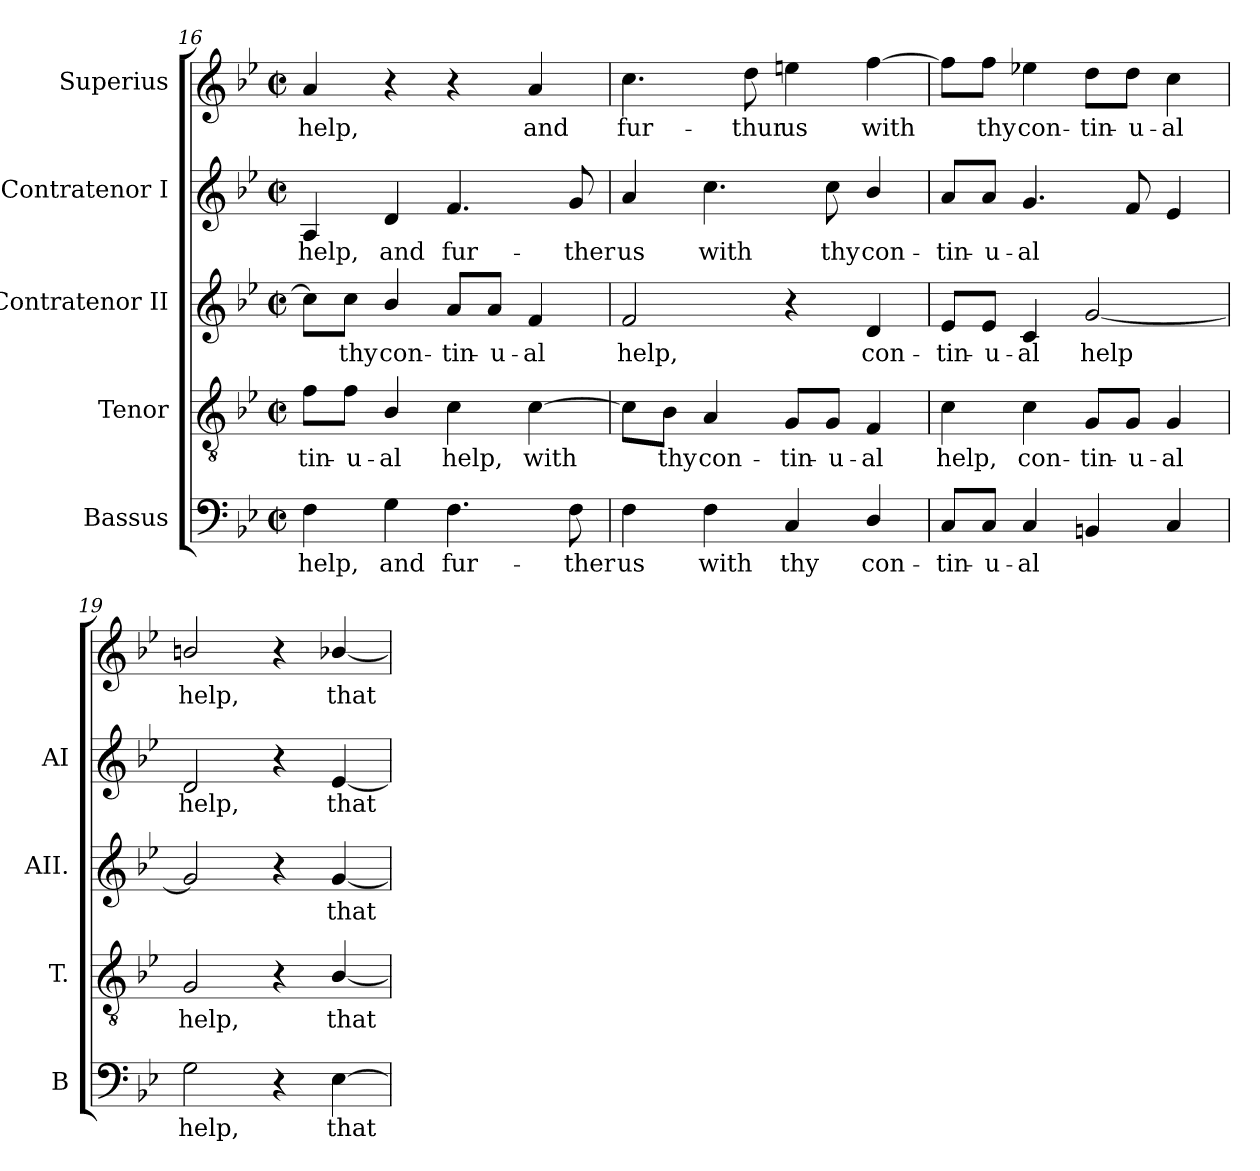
**kern	**text	**kern	**text	**kern	**text	**kern	**text	**kern	**text
*part5	*part5	*part4	*part4	*part3	*part3	*part2	*part2	*part1	*part1
*staff5	*staff5	*staff4	*staff4	*staff3	*staff3	*staff2	*staff2	*staff1	*staff1
*I"Bassus	*	*I"Tenor	*	*I"Contratenor II	*	*I"Contratenor I	*	*I"Superius	*
*I'B	*	*I'T.	*	*I'AII.	*	*I'AI	*	*	*
*clefF4	*	*clefGv2	*	*clefG2	*	*clefG2	*	*clefG2	*
*	*	*ITrd7c12	*	*	*	*	*	*	*
*k[b-e-]	*	*k[b-e-]	*	*k[b-e-]	*	*k[b-e-]	*	*k[b-e-]	*
*B-:	*	*B-:	*	*B-:	*	*B-:	*	*B-:	*
*M2/2	*	*M2/2	*	*M2/2	*	*M2/2	*	*M2/2	*
*met(c|)	*	*met(c|)	*	*met(c|)	*	*met(c|)	*	*met(c|)	*
=16	=16	=16	=16	=16	=16	=16	=16	=16	=16
!	!LO:LY:b:color=#000000	!	!	!	!	!	!	!	!
!	!	!	!LO:LY:b:color=#000000	!	!	!	!	!	!
!	!	!	!	!	!	!	!LO:LY:b:color=#000000	!	!
!	!	!	!	!	!	!	!	!	!LO:LY:b:color=#000000
4Fi\	help,	8Fi\L	-tin-	8cci\L]	.	4Ai/	help,	4ai/	help,
!	!	!	!LO:LY:b:color=#000000	!	!	!	!	!	!
!	!	!	!	!	!LO:LY:b:color=#000000	!	!	!	!
.	.	8Fi\J	-u-	8cci\J	thy	.	.	.	.
!	!LO:LY:b:color=#000000	!	!	!	!	!	!	!	!
!	!	!	!LO:LY:b:color=#000000	!	!	!	!	!	!
!	!	!	!	!	!LO:LY:b:color=#000000	!	!	!	!
!	!	!	!	!	!	!	!LO:LY:b:color=#000000	!	!
4Gi\	and	4BB-i/	-al	4b-i/	con-	4di/	and	4r	.
!	!LO:LY:b:color=#000000	!	!	!	!	!	!	!	!
!	!	!	!LO:LY:b:color=#000000	!	!	!	!	!	!
!	!	!	!	!	!LO:LY:b:color=#000000	!	!	!	!
!	!	!	!	!	!	!	!LO:LY:b:color=#000000	!	!
4.Fi\	fur-	4Ci\	help,	8ai/L	-tin-	4.fi/	fur-	4r	.
!	!	!	!	!	!LO:LY:b:color=#000000	!	!	!	!
.	.	.	.	8ai/J	-u-	.	.	.	.
!	!	!	!LO:LY:b:color=#000000	!	!	!	!	!	!
!	!	!	!	!	!LO:LY:b:color=#000000	!	!	!	!
!	!	!	!	!	!	!	!	!	!LO:LY:b:color=#000000
.	.	[4Ci\	with	4fi/	-al	.	.	4ai/	and
!	!LO:LY:b:color=#000000	!	!	!	!	!	!	!	!
!	!	!	!	!	!	!	!LO:LY:b:color=#000000	!	!
8Fi\	-ther	.	.	.	.	8gi/	-ther	.	.
=17	=17	=17	=17	=17	=17	=17	=17	=17	=17
!	!LO:LY:b:color=#000000	!	!	!	!	!	!	!	!
!	!	!	!	!	!LO:LY:b:color=#000000	!	!	!	!
!	!	!	!	!	!	!	!LO:LY:b:color=#000000	!	!
!	!	!	!	!	!	!	!	!	!LO:LY:b:color=#000000
4Fi\	us	8Ci\L]	.	2fi/	help,	4ai/	us	4.cci\	fur-
!	!	!	!LO:LY:b:color=#000000	!	!	!	!	!	!
.	.	8BB-i\J	thy	.	.	.	.	.	.
!	!LO:LY:b:color=#000000	!	!	!	!	!	!	!	!
!	!	!	!LO:LY:b:color=#000000	!	!	!	!	!	!
!	!	!	!	!	!	!	!LO:LY:b:color=#000000	!	!
4Fi\	with	4AAi/	con-	.	.	4.cci\	with	.	.
!	!	!	!	!	!	!	!	!	!LO:LY:b:color=#000000
.	.	.	.	.	.	.	.	8ddi\	-thur
!	!LO:LY:b:color=#000000	!	!	!	!	!	!	!	!
!	!	!	!LO:LY:b:color=#000000	!	!	!	!	!	!
!	!	!	!	!	!	!	!	!	!LO:LY:b:color=#000000
4Ci/	thy	8GGi/L	-tin-	4r	.	.	.	4eeni\	us
!	!	!	!LO:LY:b:color=#000000	!	!	!	!	!	!
!	!	!	!	!	!	!	!LO:LY:b:color=#000000	!	!
.	.	8GGi/J	-u-	.	.	8cci\	thy	.	.
!	!LO:LY:b:color=#000000	!	!	!	!	!	!	!	!
!	!	!	!LO:LY:b:color=#000000	!	!	!	!	!	!
!	!	!	!	!	!LO:LY:b:color=#000000	!	!	!	!
!	!	!	!	!	!	!	!LO:LY:b:color=#000000	!	!
!	!	!	!	!	!	!	!	!	!LO:LY:b:color=#000000
4Di/	con-	4FFi/	-al	4di/	con-	4b-i/	con-	[4ffi\	with
=18	=18	=18	=18	=18	=18	=18	=18	=18	=18
!	!LO:LY:b:color=#000000	!	!	!	!	!	!	!	!
!	!	!	!LO:LY:b:color=#000000	!	!	!	!	!	!
!	!	!	!	!	!LO:LY:b:color=#000000	!	!	!	!
!	!	!	!	!	!	!	!LO:LY:b:color=#000000	!	!
8Ci/L	-tin-	4Ci\	help,	8e-i/L	-tin-	8ai/L	-tin-	8ffi\L]	.
!	!LO:LY:b:color=#000000	!	!	!	!	!	!	!	!
!	!	!	!	!	!LO:LY:b:color=#000000	!	!	!	!
!	!	!	!	!	!	!	!LO:LY:b:color=#000000	!	!
!	!	!	!	!	!	!	!	!	!LO:LY:b:color=#000000
8Ci/J	-u-	.	.	8e-i/J	-u-	8ai/J	-u-	8ffi\J	thy
!	!LO:LY:b:color=#000000	!	!	!	!	!	!	!	!
!	!	!	!LO:LY:b:color=#000000	!	!	!	!	!	!
!	!	!	!	!	!LO:LY:b:color=#000000	!	!	!	!
!	!	!	!	!	!	!	!LO:LY:b:color=#000000	!	!
!	!	!	!	!	!	!	!	!	!LO:LY:b:color=#000000
4Ci/	-al	4Ci\	con-	4ci/	-al	4.gi/	-al	4ee-Xi\	con-
!	!	!	!LO:LY:b:color=#000000	!	!	!	!	!	!
!	!	!	!	!	!LO:LY:b:color=#000000	!	!	!	!
!	!	!	!	!	!	!	!	!	!LO:LY:b:color=#000000
4BBni/	.	8GGi/L	-tin-	[2gi/	help	.	.	8ddi\L	-tin-
!	!	!	!LO:LY:b:color=#000000	!	!	!	!	!	!
!	!	!	!	!	!	!	!	!	!LO:LY:b:color=#000000
.	.	8GGi/J	-u-	.	.	8fi/	.	8ddi\J	-u-
!	!	!	!LO:LY:b:color=#000000	!	!	!	!	!	!
!	!	!	!	!	!	!	!	!	!LO:LY:b:color=#000000
4Ci/	.	4GGi/	-al	.	.	4e-i/	.	4cci\	-al
=19	=19	=19	=19	=19	=19	=19	=19	=19	=19
!	!LO:LY:b:color=#000000	!	!	!	!	!	!	!	!
!	!	!	!LO:LY:b:color=#000000	!	!	!	!	!	!
!	!	!	!	!	!	!	!LO:LY:b:color=#000000	!	!
!	!	!	!	!	!	!	!	!	!LO:LY:b:color=#000000
2Gi\	help,	2GGi/	help,	2gi/]	.	2di/	help,	2bni/	help,
4r	.	4r	.	4r	.	4r	.	4r	.
!	!LO:LY:b:color=#000000	!	!	!	!	!	!	!	!
!	!	!	!LO:LY:b:color=#000000	!	!	!	!	!	!
!	!	!	!	!	!LO:LY:b:color=#000000	!	!	!	!
!	!	!	!	!	!	!	!LO:LY:b:color=#000000	!	!
!	!	!	!	!	!	!	!	!	!LO:LY:b:color=#000000
[4E-i\	that	[4BB-i/	that	[4gi/	that	[4e-i/	that	[4b-Xi/	that
=	=	=	=	=	=	=	=	=	=
*-	*-	*-	*-	*-	*-	*-	*-	*-	*-
